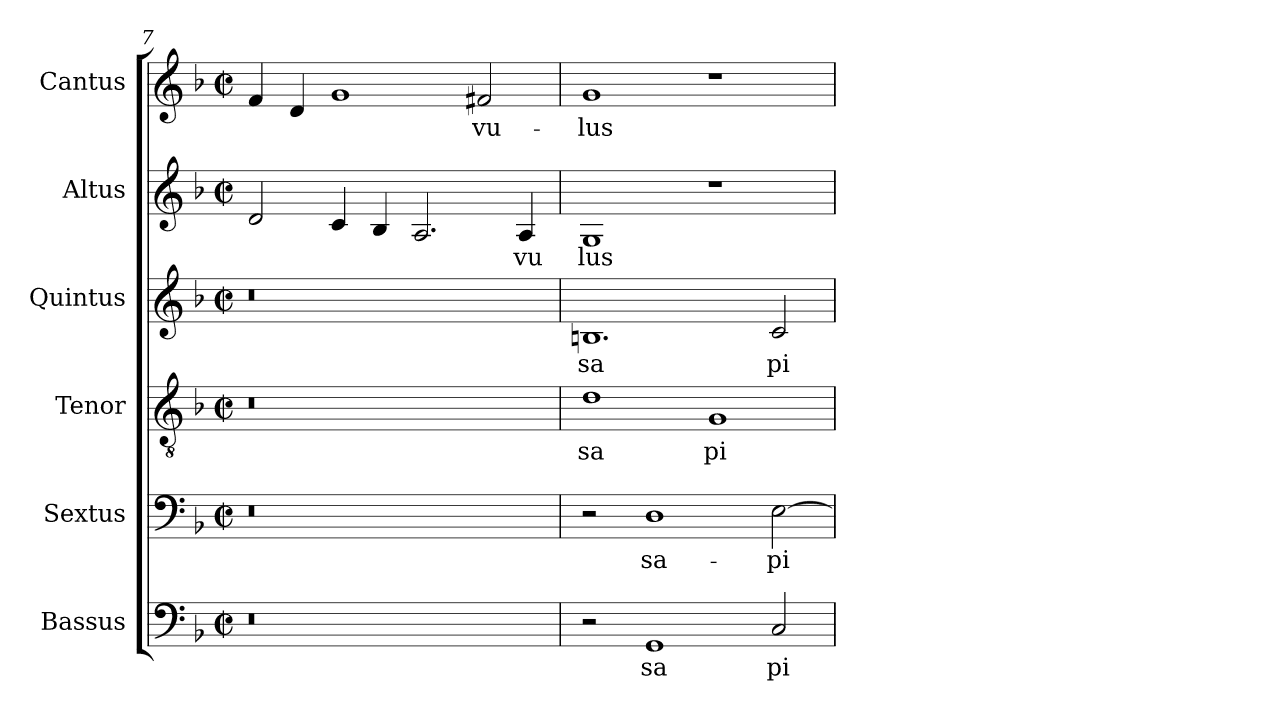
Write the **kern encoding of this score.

**kern	**text	**kern	**text	**kern	**text	**kern	**text	**kern	**text	**kern	**text
*part6	*part6	*part5	*part5	*part4	*part4	*part3	*part3	*part2	*part2	*part1	*part1
*staff6	*staff6	*staff5	*staff5	*staff4	*staff4	*staff3	*staff3	*staff2	*staff2	*staff1	*staff1
*I"Bassus	*	*I"Sextus	*	*I"Tenor	*	*I"Quintus	*	*I"Altus	*	*I"Cantus	*
*clefF4	*	*clefF4	*	*clefGv2	*	*clefG2	*	*clefG2	*	*clefG2	*
*k[b-]	*	*k[b-]	*	*k[b-]	*	*k[b-]	*	*k[b-]	*	*k[b-]	*
*F:	*	*F:	*	*F:	*	*F:	*	*F:	*	*F:	*
*M2/2	*	*M2/2	*	*M2/2	*	*M2/2	*	*M2/2	*	*M2/2	*
*met(c|)	*	*met(c|)	*	*met(c|)	*	*met(c|)	*	*met(c|)	*	*met(c|)	*
=7	=7	=7	=7	=7	=7	=7	=7	=7	=7	=7	=7
0r	.	0r	.	0r	.	0r	.	2d/	.	4f/	.
.	.	.	.	.	.	.	.	.	.	4d/	.
.	.	.	.	.	.	.	.	4c/	.	1g	.
.	.	.	.	.	.	.	.	4B-/	.	.	.
.	.	.	.	.	.	.	.	2.A/	.	.	.
!	!	!	!	!	!	!	!	!	!	!	!LO:LY:b:cj
.	.	.	.	.	.	.	.	.	.	2f#/	-vu-
!	!	!	!	!	!	!	!	!	!LO:LY:b:cj	!	!
.	.	.	.	.	.	.	.	4A/	vu	.	.
=8	=8	=8	=8	=8	=8	=8	=8	=8	=8	=8	=8
!	!	!	!	!	!LO:LY:b:cj	!	!LO:LY:b:cj	!	!LO:LY:b:cj	!	!LO:LY:b:cj
2r	.	2r	.	1d	sa	1.Bn	sa	1G	lus	1g	-lus
!	!LO:LY:b:cj	!	!LO:LY:b:cj	!	!	!	!	!	!	!	!
1GG	sa	1D	sa-	.	.	.	.	.	.	.	.
!	!	!	!	!	!LO:LY:b:cj	!	!	!	!	!	!
.	.	.	.	1G	pi	.	.	1r	.	1r	.
!	!LO:LY:b:cj	!	!LO:LY:b:cj	!	!	!	!LO:LY:b:cj	!	!	!	!
2C/	pi	[>2E\	-pi-	.	.	2c/	pi	.	.	.	.
=	=	=	=	=	=	=	=	=	=	=	=
*-	*-	*-	*-	*-	*-	*-	*-	*-	*-	*-	*-
